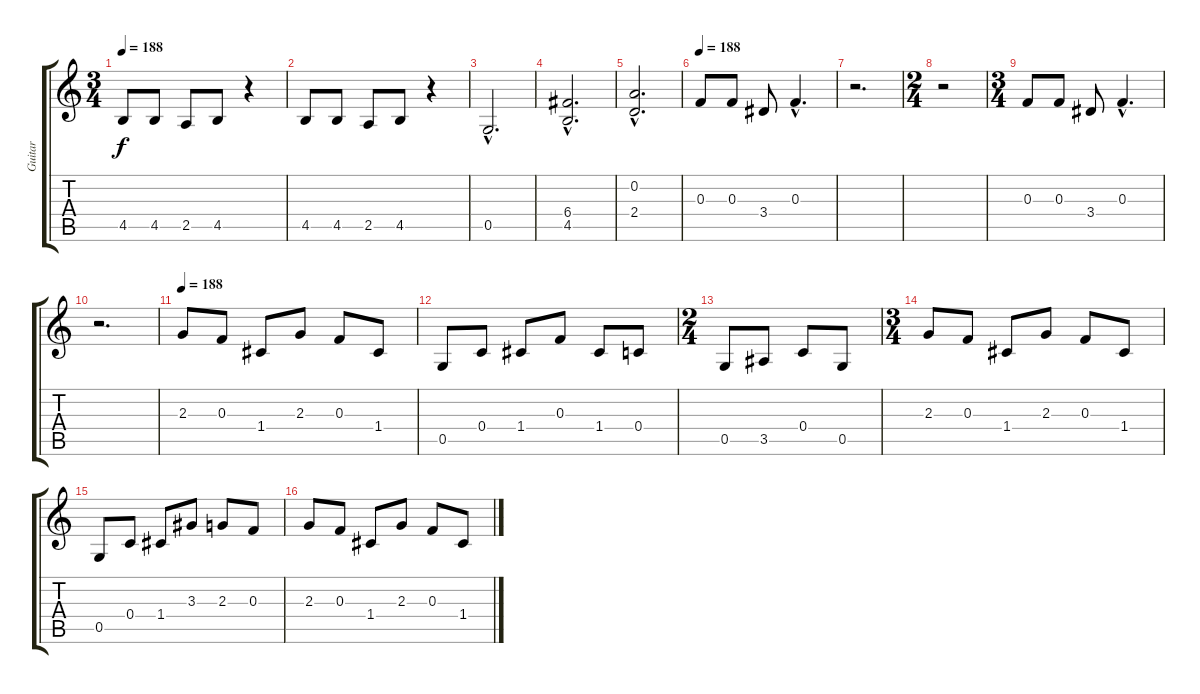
\track ("Guitar" "Guitar") {instrument distortionguitar}
\staff {score tabs}
\tuning (D4 A3 F3 C3 G2 D2) {hide}
\ts (3 4)
\tempo 188
\clef g2
\ks c
4.5.8{dy f} 4.5.8 2.5.8 4.5.8 r.4 |
4.5.8 4.5.8 2.5.8 4.5.8 r.4 |
0.5{hac}.2{d} |
(6.4{hac} 4.5{hac}).2{d} |
(0.2{hac} 2.4{hac}).2{d} |
\tempo 188
0.3.8 0.3.8 3.4.8 0.3{hac}.4{d instrument guitarharmonics} |
r.2{d} |
\ts (2 4)
r.2 |
\ts (3 4)
0.3.8{instrument overdrivenguitar} 0.3.8 3.4.8 0.3{hac}.4{d instrument guitarharmonics} |
r.2{d} |
\tempo 188
2.3.8{instrument overdrivenguitar} 0.3.8 1.4.8 2.3.8 0.3.8 1.4.8 |
0.5.8 0.4.8 1.4.8 0.3.8 1.4.8 0.4.8 |
\ts (2 4)
0.5.8 3.5.8 0.4.8 0.5.8 |
\ts (3 4)
2.3.8 0.3.8 1.4.8 2.3.8 0.3.8 1.4.8 |
0.5.8 0.4.8 1.4.8 3.3.8 2.3.8 0.3.8 |
2.3.8 0.3.8 1.4.8 2.3.8 0.3.8 1.4.8
